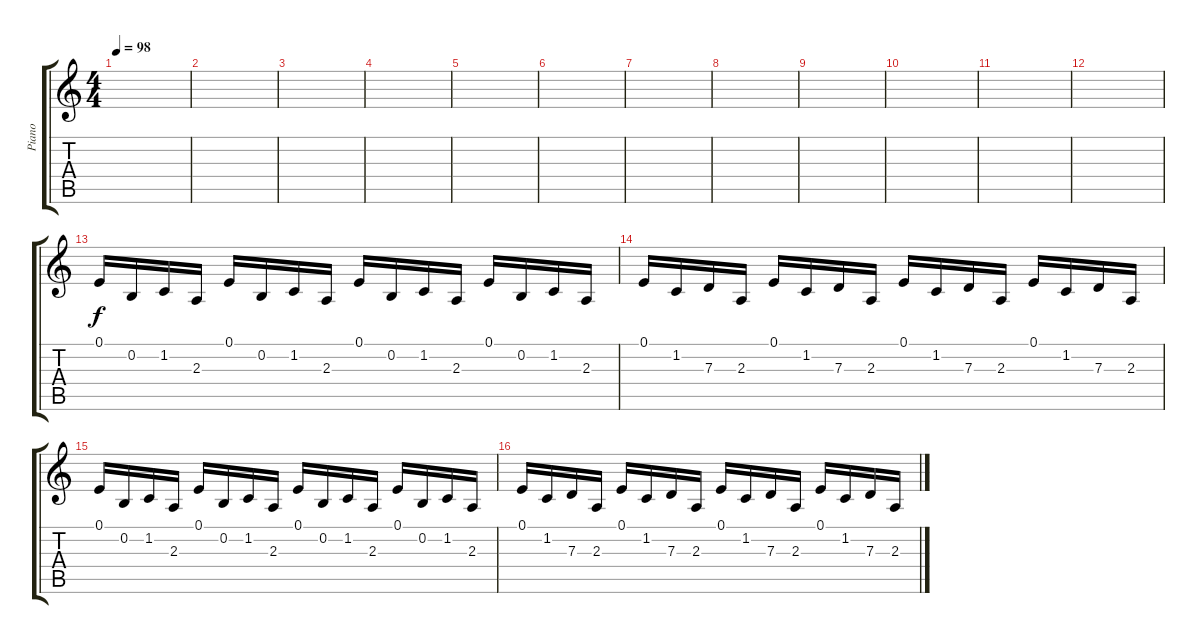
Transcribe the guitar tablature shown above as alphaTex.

\track ("Piano" "Piano") {instrument acousticgrandpiano}
\staff {score tabs}
\tuning (E4 B3 G3 D3 A2 E2) {hide}
\ts (4 4)
\tempo 98
\clef g2
\ks c
|
|
|
|
|
|
|
|
|
|
|
|
0.1.16 0.2.16 1.2.16 2.3.16 0.1.16 0.2.16 1.2.16 2.3.16 0.1.16 0.2.16 1.2.16 2.3.16 0.1.16 0.2.16 1.2.16 2.3.16 |
0.1.16 1.2.16 7.3.16 2.3.16 0.1.16 1.2.16 7.3.16 2.3.16 0.1.16 1.2.16 7.3.16 2.3.16 0.1.16 1.2.16 7.3.16 2.3.16 |
0.1.16 0.2.16 1.2.16 2.3.16 0.1.16 0.2.16 1.2.16 2.3.16 0.1.16 0.2.16 1.2.16 2.3.16 0.1.16 0.2.16 1.2.16 2.3.16 |
0.1.16 1.2.16 7.3.16 2.3.16 0.1.16 1.2.16 7.3.16 2.3.16 0.1.16 1.2.16 7.3.16 2.3.16 0.1.16 1.2.16 7.3.16 2.3.16
